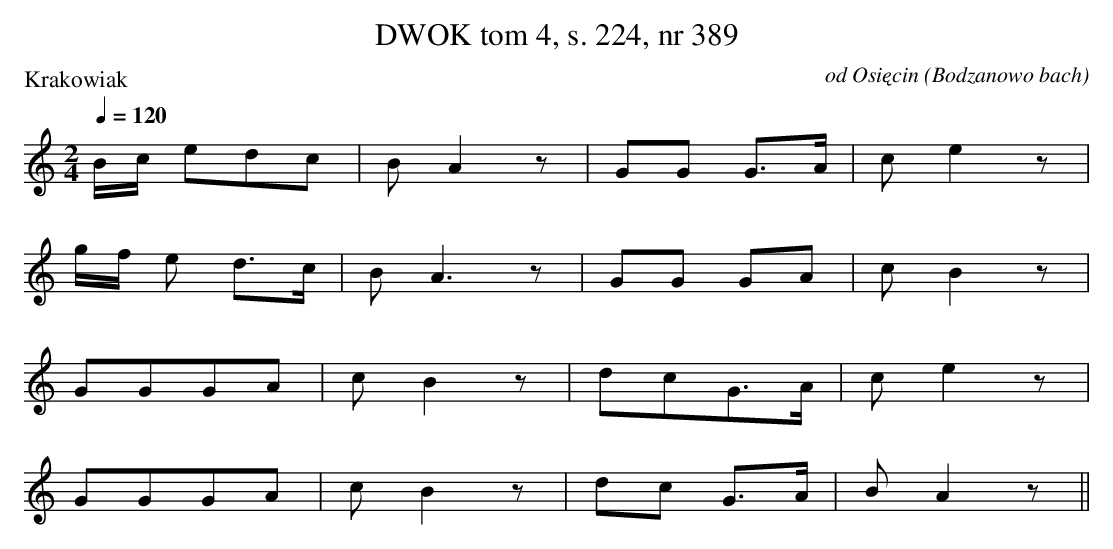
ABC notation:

X:1
T: DWOK tom 4, s. 224, nr 389
O:od Osięcin (Bodzanowo bach)
P:Krakowiak
L:1/8
M:2/4
K:Am
Q:1/4=120
B/c/ edc|BA2z|GG G3/A/|ce2z|
g/f/ e d3/c/|BA3z|GG GA|cB2z|
GGGA|cB2z|dcG3/A/|ce2z|
GGGA|cB2z|dc G3/A/|B A2z||
